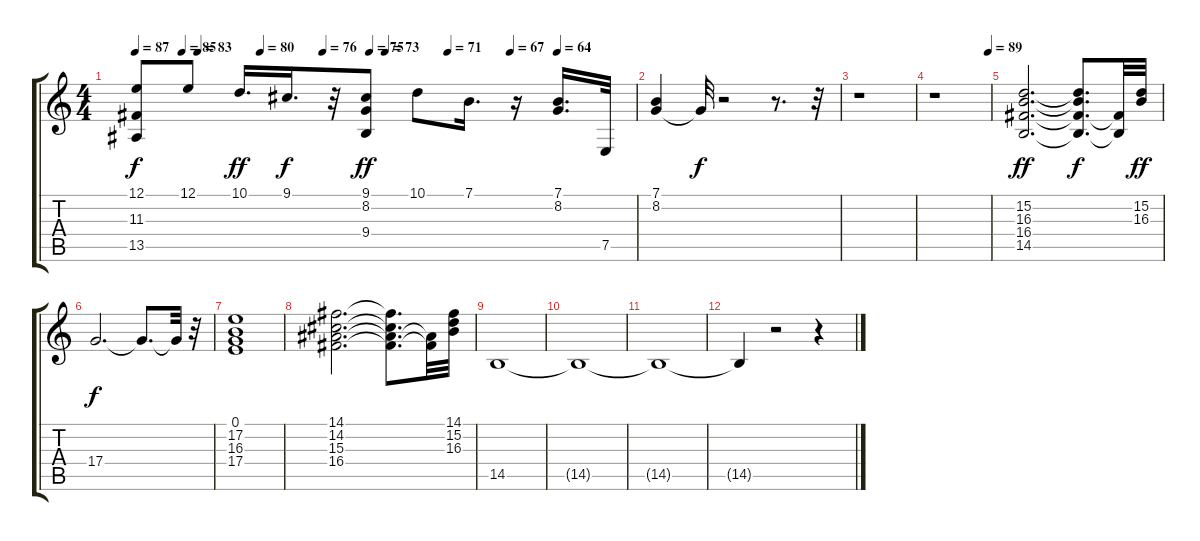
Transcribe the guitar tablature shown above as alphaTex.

\track "" {instrument choiraahs}
\staff {score tabs}
\tuning (E4 B3 G3 D3 A2 E2) {hide}
\ts (4 4)
\tempo 87
\tempo (85 0.09375)
\tempo (83 0.125)
\tempo (80 0.25)
\tempo (76 0.375)
\tempo (75 0.46875)
\tempo (73 0.5)
\tempo (71 0.625)
\tempo (67 0.75)
\tempo (64 0.84375)
\clef g2
\ks c
(12.1{t} 11.3{t} 13.5{t}).8{dy f} 12.1.8 10.1.16{d dy ff} 9.1.16{d dy f} r.32 (9.1 8.2 9.4).8{dy ff} 10.1.8 7.1.16{d} r.16 (7.1 8.2).16{d} 7.5.32 |
(7.1 8.2).4 8.2{t}.32{dy f} r.2 r.8{d} r.32 |
r.1 |
\tempo (89 0.96875)
r.1 |
(15.2 16.3 16.4 14.5).2{d dy ff} (15.2{t} 16.3{t} 16.4{t} 14.5{t}).8{d dy f} (16.4{t} 14.5{t}).32 (15.2 16.3).32{dy ff} |
17.4.2{d dy f} 17.4{t}.8{d} 17.4{t}.32 r.32 |
(0.1 17.2 16.3 17.4).1 |
(14.1 14.2 15.3 16.4).2{d} (14.1{t} 14.2{t} 15.3{t} 16.4{t}).8{d} (15.3{t} 16.4{t}).32 (14.1 15.2 16.3).32 |
14.5.1 |
14.5{t}.1 |
14.5{t}.1 |
14.5{t}.4 r.2 r.4
